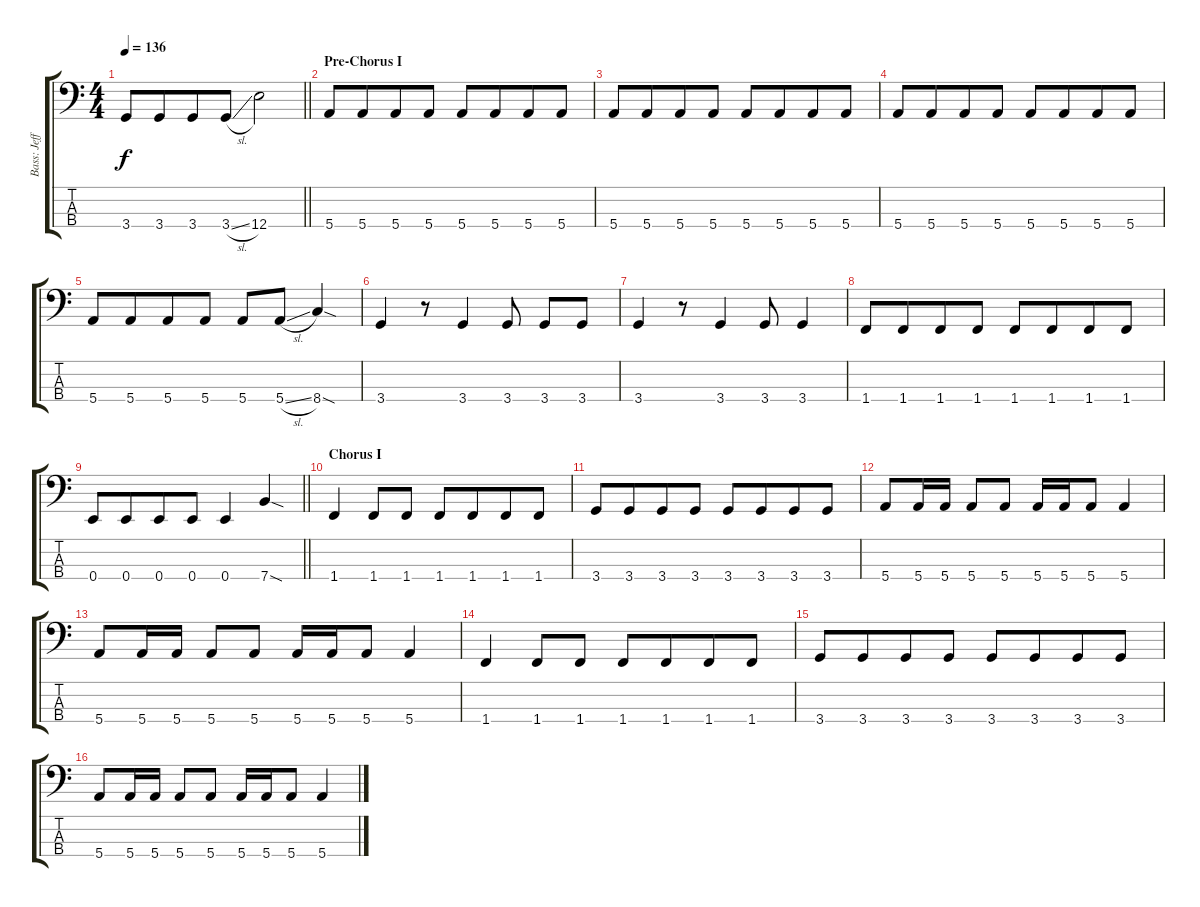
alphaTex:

\track ("Bass: Jeff" "Bass: Jeff") {instrument electricbassfinger}
\staff {score tabs}
\tuning (G2 D2 A1 E1) {hide}
\ts (4 4)
\tempo 136
\clef f4
\barLineRight lightlight
\ks c
3.4.8{dy f} 3.4.8{beam merge} 3.4.8 3.4{sl}.8 12.4.2 |
\section ("" "Pre-Chorus I")
5.4.8 5.4.8{beam merge} 5.4.8 5.4.8 5.4.8 5.4.8{beam merge} 5.4.8 5.4.8 |
5.4.8 5.4.8{beam merge} 5.4.8 5.4.8 5.4.8 5.4.8{beam merge} 5.4.8 5.4.8 |
5.4.8 5.4.8{beam merge} 5.4.8 5.4.8 5.4.8 5.4.8{beam merge} 5.4.8 5.4.8 |
5.4.8 5.4.8{beam merge} 5.4.8 5.4.8 5.4.8 5.4{sl}.8{beam merge} 8.4{sod}.4 |
3.4.4 r.8 3.4.4 3.4.8 3.4.8 3.4.8 |
3.4.4 r.8 3.4.4 3.4.8 3.4.4 |
1.4.8 1.4.8{beam merge} 1.4.8 1.4.8 1.4.8 1.4.8{beam merge} 1.4.8 1.4.8 |
\barLineRight lightlight
0.4.8 0.4.8{beam merge} 0.4.8 0.4.8 0.4.4 7.4{sod}.4 |
\section ("" "Chorus I")
1.4.4 1.4.8 1.4.8 1.4.8 1.4.8{beam merge} 1.4.8 1.4.8 |
3.4.8 3.4.8{beam merge} 3.4.8 3.4.8 3.4.8 3.4.8{beam merge} 3.4.8 3.4.8 |
5.4.8 5.4.16{beam merge} 5.4.16 5.4.8 5.4.8 5.4.16{beam merge} 5.4.16 5.4.8 5.4.4 |
5.4.8 5.4.16{beam merge} 5.4.16 5.4.8 5.4.8 5.4.16{beam merge} 5.4.16 5.4.8 5.4.4 |
1.4.4 1.4.8 1.4.8 1.4.8 1.4.8{beam merge} 1.4.8 1.4.8 |
3.4.8 3.4.8{beam merge} 3.4.8 3.4.8 3.4.8 3.4.8{beam merge} 3.4.8 3.4.8 |
5.4.8 5.4.16{beam merge} 5.4.16 5.4.8 5.4.8 5.4.16{beam merge} 5.4.16 5.4.8 5.4.4
